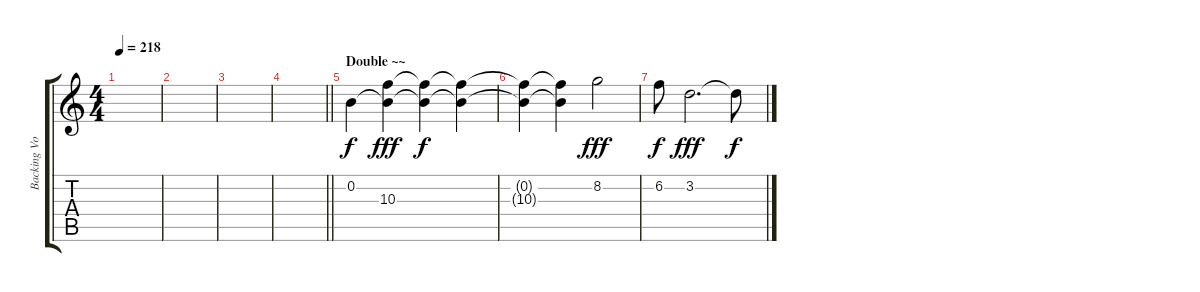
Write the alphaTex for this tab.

\track ("Backing Vocals [Sully Erna]" "Backing Vo") {instrument contrabass}
\staff {score tabs}
\tuning (E4 B3 G3 D3 A2 E2) {hide}
\ts (4 4)
\tempo 218
\clef g2
\ks c
|
|
|
\barLineRight lightlight
|
\section ("" "Double ~~")
0.2.4 (0.2{t} 10.3).4{dy fff} (0.2{t} 10.3{t}).4{dy f} (0.2{t} 10.3{t}).4 |
(0.2{t} 10.3{t}).4 (0.2{t} 10.3{t}).4 8.2.2{dy fff} |
6.2.8{dy f} 3.2.2{d dy fff} 3.2{t}.8{dy f}
